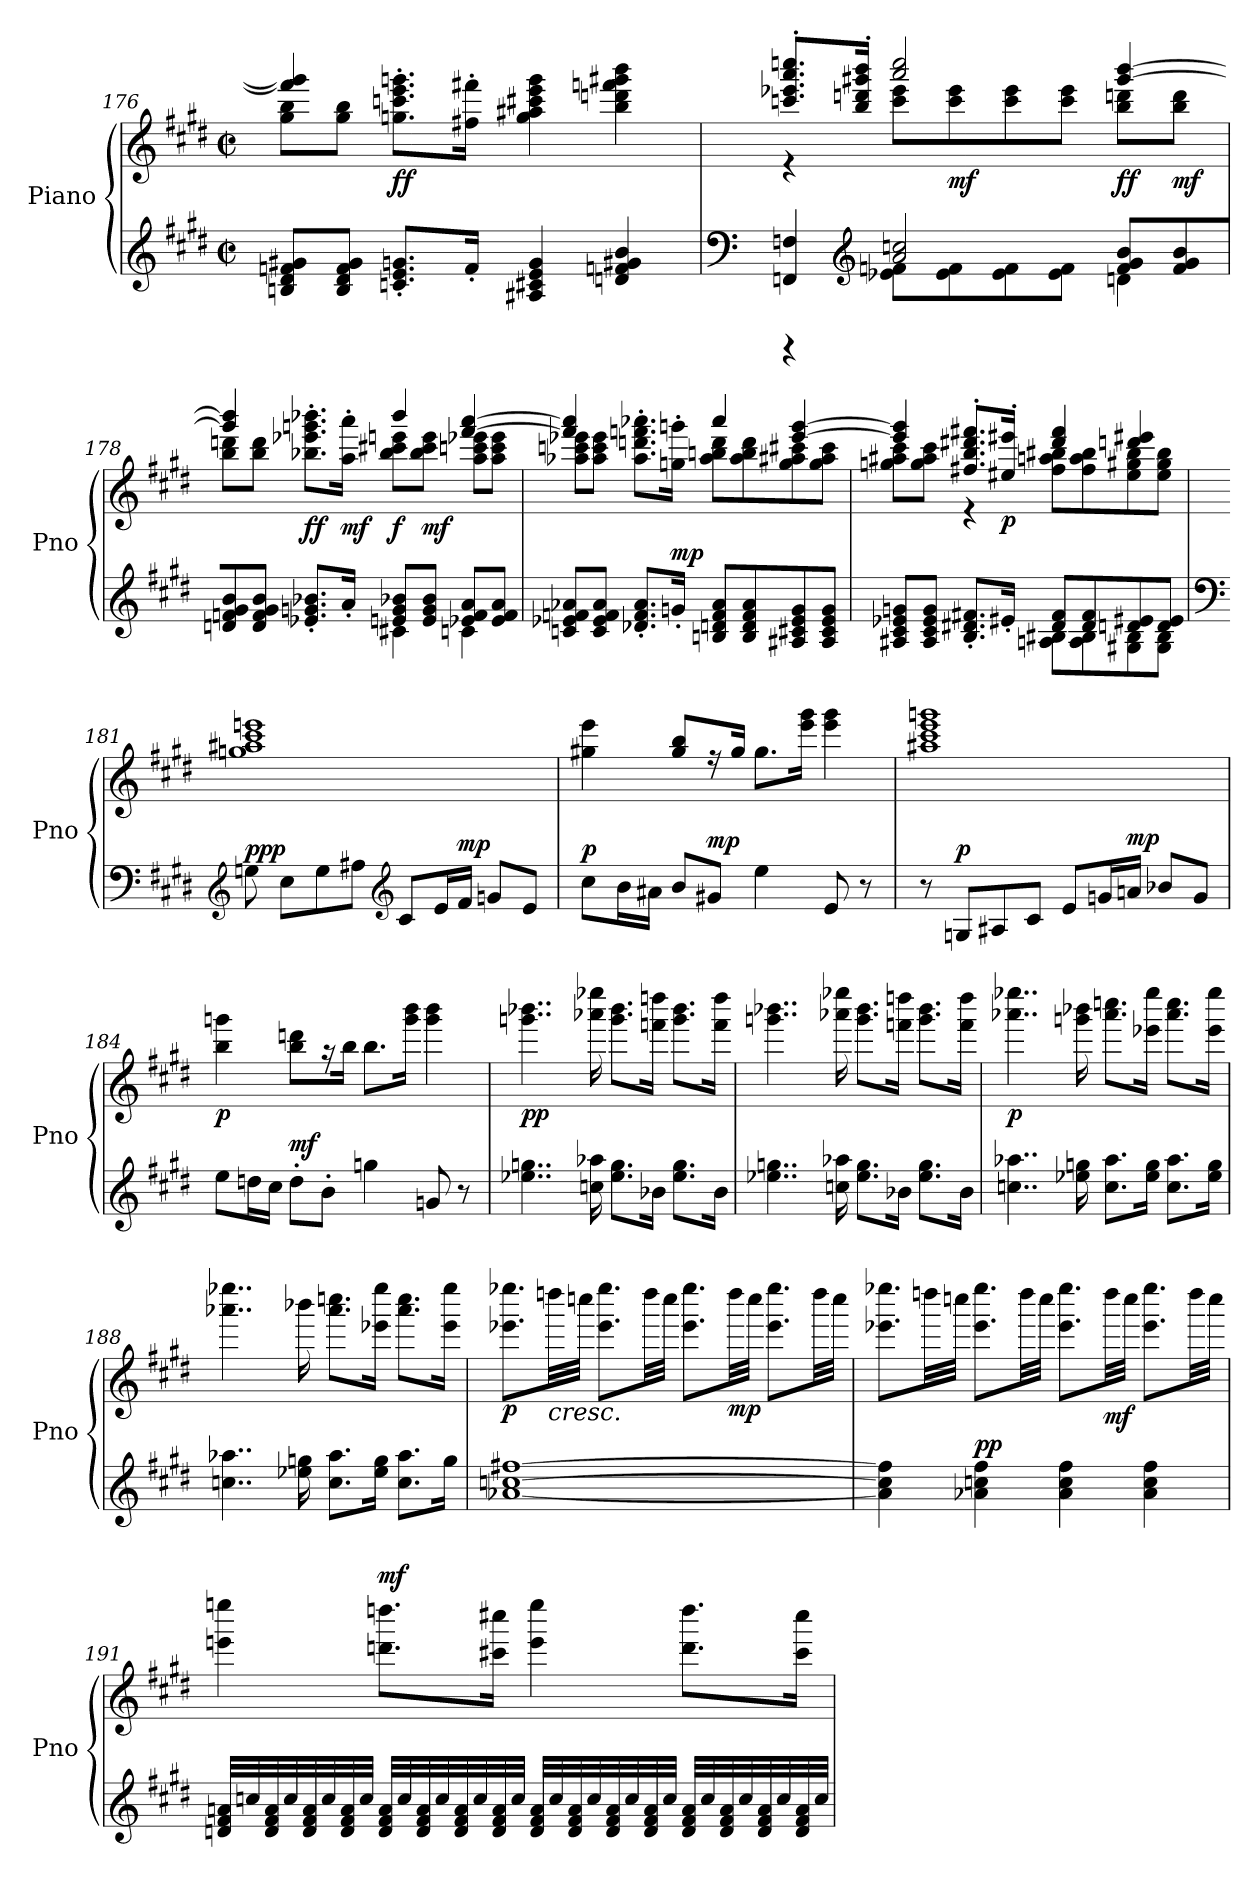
**kern	**kern	**dynam
*part1	*part1	*part1
*staff2	*staff1	*staff1/2
*I"Piano	*	*
*I'Pno	*	*
!!LO:LB:g=z
*clefG2	*clefG2	*
*k[f#c#g#d#]	*k[f#c#g#d#]	*
*M4/4	*M4/4	*
*met(c|)	*met(c|)	*
=176	=176	=176
*	*^	*
8Bn/ 8d#/ 8fn/ 8g#X/L	4fff/] 4ggg#/]	8gg#\ 8bb\L	.
8B/ 8d#/ 8f/ 8g#/J	.	8gg#\ 8bb\J	.
!	!	!	!LO:DY:b
8.cn/' 8.e/' 8.gn/'L	8.ggn\' 8.cccn\' 8.eee\' 8.gggn\'L	2.ryy	ff
16f'/Jk	16ff#X\' 16fff#X\'Jk	.	.
4A#X/ 4c#X/ 4e/ 4g/	4gg\ 4aa#X\ 4ccc#X\ 4eee\ 4ggg\	.	.
4dn/ 4fn/ 4g#X/ 4b/	4bb\ 4dddn\ 4fffn\ 4ggg#X\ 4bbb\	.	.
=177	=177	=177	=177
*clefF4	*	*	*
*^	*	*	*
4FFn/ 4Fn/	4rGGGG	8.cccn/' 8.eee-X/' 8.aaa/' 8.ccccn/'L	4r	.
*clefG2	*	*	*	*
.	.	16bb/' 16dddn/' 16ggg#X/' 16bbb/'Jk	.	.
2a/ 2ccn/	8e-X\ 8fn\L	2aaa/ 2cccc/	8ccc\ 8eee-\L	.
!	!	!	!	!LO:DY:b
.	8e-\ 8f\	.	8ccc\ 8eee-\	mf
.	8e-\ 8f\	.	8ccc\ 8eee-\	.
.	8e-\ 8f\J	.	8ccc\ 8eee-\J	.
!	!	!	!	!LO:DY:b
8f/ 8g#/ 8b/L	4dn\	[4ggg#/ [4bbb/	8bb\ 8dddn\L	ff
!	!	!	!	!LO:DY:b
8f/ 8g#/ 8b/	.	.	8bb\ 8ddd\J	mf
=178	=178	=178	=178	=178
8dn/ 8fn/ 8g#/ 8b/	2ryy	4ggg#/] 4bbb/]	8bb\ 8dddn\L	.
8d/ 8f/ 8g#/ 8b/J	.	.	8bb\ 8ddd\J	.
!	!	!	!	!LO:DY:b
8.e-X/' 8.gn/' 8.b-X/'L	.	8.bb-X\' 8.eee-X\' 8.gggn\' 8.bbb-X\'L	4ryy	ff
!	!	!	!	!LO:DY:b
16a'/Jk	.	16aa\' 16aaa\'Jk	.	mf
!	!	!	!	!LO:DY:b
8en/ 8g/ 8b-X/L	4c#X\	4bbb-/	8bb-\ 8ccc#X\ 8eeen\L	f
!	!	!	!	!LO:DY:b
8e/ 8g/ 8b-/J	.	.	8bb-\ 8ccc#\ 8eee\J	mf
8e-X/ 8f/ 8a/L	4cn\	[4fff#/ [4aaa/	8aa\ 8cccn\ 8eee-X\L	.
8e-/ 8f/ 8a/J	.	.	8aa\ 8ccc\ 8eee-\J	.
*v	*v	*	*	*
!!LO:LB:g=z	!!
=179	=179	=179	=179
8cn/ 8e-X/ 8fn/ 8a-X/L	4fff#/] 4aaa/]	8aa-X\ 8cccn\ 8eee-X\L	.
8c/ 8e-/ 8f/ 8a-/J	.	8aa-\ 8ccc\ 8eee-\J	.
8.d-X/' 8.f/' 8.a-/'L	8.aa-\' 8.dddn\' 8.fffn\' 8.aaa-X\'L	4ryy	.
!	!	!	!LO:DY:a=2
16gn'/Jk	16ggn\' 16gggn\'Jk	.	mp
8Bn/ 8dn/ 8f/ 8a-/L	4aaa-/	8aa-\ 8bbn\ 8ddd\L	.
8B/ 8d/ 8f/ 8a-/	.	8aa-\ 8bb\ 8ddd\	.
8A#X/ 8c#X/ 8e-/ 8g/	[4eee-/ [4ggg/	8gg\ 8aa#X\ 8ccc#X\	.
8A#/ 8c#/ 8e-/ 8g/J	.	8gg\ 8aa#\ 8ccc#\J	.
=180	=180	=180	=180
*^	*	*	*
8A#X/ 8c#/ 8e-X/ 8gn/L	2ryy	4eee-/] 4ggg/]	8ggn\ 8aa#X\ 8ccc#\L	.
8A#/ 8c#/ 8e-/ 8g/J	.	.	8gg\ 8aa#\ 8ccc#\J	.
8.B/' 8.d#X/' 8.f#X/'L	.	8.ff#X/' 8.bb/' 8.ddd#X/' 8.fff#X/'L	4r	.
!	!	!	!	!LO:DY:b
16e#X'/Jk	.	16ee#X/' 16eee#X/'Jk	.	p
8d#/ 8f#/L	8An\ 8B#X\L	4ddd#/ 4fff#/	8ff#\ 8aan\ 8bb#X\L	.
8d#/ 8f#/	8A\ 8B#\	.	8ff#\ 8aa\ 8bb#\	.
8dn/ 8e#X/	8G#X\ 8B#\	4dddn/ 4eee#X/	8ee#\ 8gg#X\ 8bb#\	.
8d/ 8e#/J	8G#\ 8B#\J	.	8ee#\ 8gg#\ 8bb#\J	.
*v	*v	*	*	*
*	*v	*v	*
=181	=181	=181
*clefF4	*	*
*	*MM120	*
*^	*^	*
!	!	!	!	!LO:DY:a=2
!	!	!	!	!LO:DY:n=1:b
*v	*v	*	*	*
*	*v	*v	*
8Gn\	1ggn 1aa#X 1ccc# 1eeen	p pp
8E\L	.	.
8G\	.	.
8A#X\J	.	.
*clefG2	*	*
8c#/L	.	.
16e/L	.	.
!	!	!LO:DY:n=2:a=2
16f#/JJ	.	mp
8gn/L	.	.
8e/J	.	.
!!LO:LB:g=z
=182	=182	=182
!	!	!LO:DY:a=2
8cc#\L	4gg#X\ 4eee\	p
16b\L	.	.
16a#X\JJ	.	.
8b/L	8gg#/ 8bb/L	.
!	!	!LO:DY:a=2
8g#X/J	16r	mp
.	16gg#/Jk	.
4ee\	8.gg#\L	.
.	16eee\ 16ggg#\Jk	.
8e/	4eee\ 4ggg#\	.
8r	.	.
=183	=183	=183
8r	1aa#X 1ccc# 1eee 1gggn	.
!	!	!LO:DY:a=2
8Gn/L	.	p
8A#X/	.	.
8c#/J	.	.
8e/L	.	.
16gn/L	.	.
!	!	!LO:DY:a=2
16an/JJ	.	mp
8b-X/L	.	.
8g/J	.	.
=184	=184	=184
!	!	!LO:DY:b
8ee\L	4bb\ 4gggn\	p
16ddn\L	.	.
16cc#\JJ	.	.
!	!	!LO:DY:a=2
8dd'\L	8bb\ 8dddn\L	mf
8b'\J	16r	.
.	16bb\Jk	.
4ggn\	8.bb\L	.
.	16ggg\ 16bbb\Jk	.
8gn/	4ggg\ 4bbb\	.
8r	.	.
=185	=185	=185
!	!	!LO:DY:b
4..ee-X\ 4..ggn\	4..gggn\ 4..bbb-X\	pp
16ccn\ 16aa-X\	16aaa-X\ 16eeee-X\	.
8.ee-\ 8.gg\L	8.ggg\ 8.bbb-\L	.
16b-X\Jk	16fffn\ 16ddddn\Jk	.
8.ee-\ 8.gg\L	8.ggg\ 8.bbb-\L	.
16b-\Jk	16fff\ 16dddd\Jk	.
!!LO:LB:g=z
=186	=186	=186
4..ee-X\ 4..ggn\	4..gggn\ 4..bbb-X\	.
16ccn\ 16aa-X\	16aaa-X\ 16eeee-X\	.
8.ee-\ 8.gg\L	8.ggg\ 8.bbb-\L	.
16b-X\Jk	16fffn\ 16ddddn\Jk	.
8.ee-\ 8.gg\L	8.ggg\ 8.bbb-\L	.
16b-\Jk	16fff\ 16dddd\Jk	.
=187	=187	=187
!	!	!LO:DY:b
4..ccn\ 4..aa-X\	4..aaa-X\ 4..eeee-X\	p
16ee-X\ 16ggn\	16gggn\ 16bbb-X\	.
8.cc\ 8.aa-\L	8.aaa-\ 8.ccccn\L	.
16ee-\ 16gg\Jk	16eee-X\ 16eeee-\Jk	.
8.cc\ 8.aa-\L	8.aaa-\ 8.cccc\L	.
16ee-\ 16gg\Jk	16eee-\ 16eeee-\Jk	.
=188	=188	=188
4..ccn\ 4..aa-X\	4..aaa-X\ 4..eeee-X\	.
16ee-X\ 16ggn\	16bbb-X\	.
8.cc\ 8.aa-\L	8.aaa-\ 8.ccccn\L	.
16ee-\ 16gg\Jk	16eee-X\ 16eeee-\Jk	.
8.cc\ 8.aa-\L	8.aaa-\ 8.cccc\L	.
16gg\Jk	16eee-\ 16eeee-\Jk	.
!!LO:PB:g=z
=189	=189	=189
!	!	!LO:DY:b
[1a-X [1ccn [1ff#X	8.eee-X\ 8.eeee-X\L	p
!	!	!LO:HP:b
.	32ddddn\LL	<
.	32ccccn\JJJ	.
.	8.eee-\ 8.eeee-\L	.
.	32dddd\LL	.
.	32cccc\JJJ	.
.	8.eee-\ 8.eeee-\L	.
!	!	!LO:DY:b
.	32dddd\LL	mp
.	32cccc\JJJ	.
.	8.eee-\ 8.eeee-\L	.
.	32dddd\LL	.
.	32cccc\JJJ	.
=190	=190	=190
4a-\] 4cc\] 4ff#\]	8.eee-X\ 8.eeee-X\L	.
.	32ddddn\LL	.
.	32ccccn\JJJ	.
!	!	!LO:DY:a=2
4a-X\ 4ccn\ 4ff#\	8.eee-\ 8.eeee-\L	pp
.	32dddd\LL	.
.	32cccc\JJJ	.
4a-\ 4cc\ 4ff#\	8.eee-\ 8.eeee-\L	.
!	!	!LO:DY:b
.	32dddd\LL	mf
.	32cccc\JJJ	.
4a-\ 4cc\ 4ff#\	8.eee-\ 8.eeee-\L	.
.	32dddd\LL	.
.	32cccc\JJJ	[
!!LO:LB:g=z
=191	=191	=191
!	!	!LO:DY:a=2
!	!	!LO:DY:n=1:b
32dn!/ 32f#!/ 32an!/LLL	4eeen\ 4eeeen\	pp f
32ccn!/	.	.
32d!/ 32f#!/ 32a!/	.	.
32cc!/	.	.
32d!/ 32f#!/ 32a!/	.	.
32cc!/	.	.
32d!/ 32f#!/ 32a!/	.	.
32cc!/JJJ	.	.
!	!	!LO:DY:n=2:a
32d!/ 32f#!/ 32a!/LLL	8.dddn\ 8.ddddn\L	mf
32cc!/	.	.
32d!/ 32f#!/ 32a!/	.	.
32cc!/	.	.
32d!/ 32f#!/ 32a!/	.	.
32cc!/	.	.
32d!/ 32f#!/ 32a!/	16ccc#X\ 16cccc#X\Jk	.
32cc!/JJJ	.	.
32d!/ 32f#!/ 32a!/LLL	4eee\ 4eeee\	.
32cc!/	.	.
32d!/ 32f#!/ 32a!/	.	.
32cc!/	.	.
32d!/ 32f#!/ 32a!/	.	.
32cc!/	.	.
32d!/ 32f#!/ 32a!/	.	.
32cc!/JJJ	.	.
32d!/ 32f#!/ 32a!/LLL	8.ddd\ 8.dddd\L	.
32cc!/	.	.
32d!/ 32f#!/ 32a!/	.	.
32cc!/	.	.
32d!/ 32f#!/ 32a!/	.	.
32cc!/	.	.
32d!/ 32f#!/ 32a!/	16ccc#\ 16cccc#\Jk	.
32cc!/JJJ	.	.
=	=	=
*-	*-	*-
